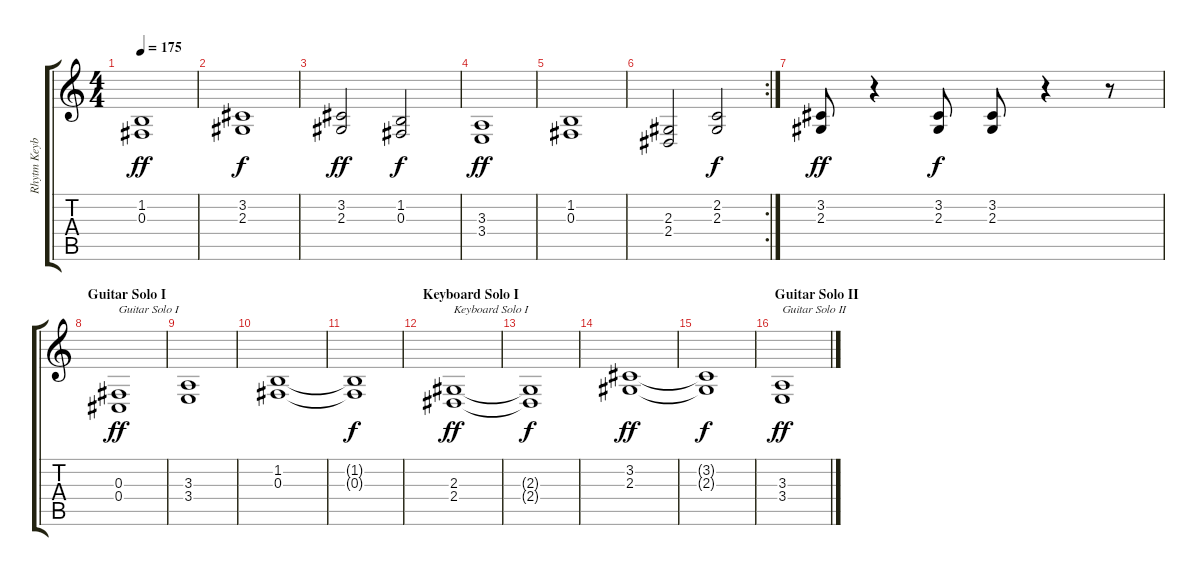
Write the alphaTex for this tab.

\track ("Rhytm Keyboard" "Rhytm Keyb") {instrument choiraahs}
\staff {score tabs}
\tuning (Eb4 Bb3 Gb3 Db3 Ab2 Eb2) {hide}
\ts (4 4)
\tempo 175
\clef g2
\ks c
(1.2 0.3).1{dy ff} |
(3.2 2.3).1{dy f} |
(3.2 2.3).2{dy ff} (1.2 0.3).2{dy f} |
(3.3 3.4).1{dy ff} |
(1.2 0.3).1 |
\rc 2
(2.3 2.4).2 (2.2 2.3).2{dy f} |
(3.2 2.3).8{dy ff} r.4 (3.2 2.3).8{dy f} (3.2 2.3).8 r.4 r.8 |
\section ("" "Guitar Solo I")
(0.3 0.4).1{txt "Guitar Solo I" dy ff} |
(3.3 3.4).1 |
(1.2 0.3).1 |
(1.2{t} 0.3{t}).1{dy f} |
\section ("" "Keyboard Solo I")
(2.3 2.4).1{txt "Keyboard Solo I" dy ff} |
(2.3{t} 2.4{t}).1{dy f} |
(3.2 2.3).1{dy ff} |
(3.2{t} 2.3{t}).1{dy f} |
\section ("" "Guitar Solo II")
(3.3 3.4).1{txt "Guitar Solo II" dy ff}
